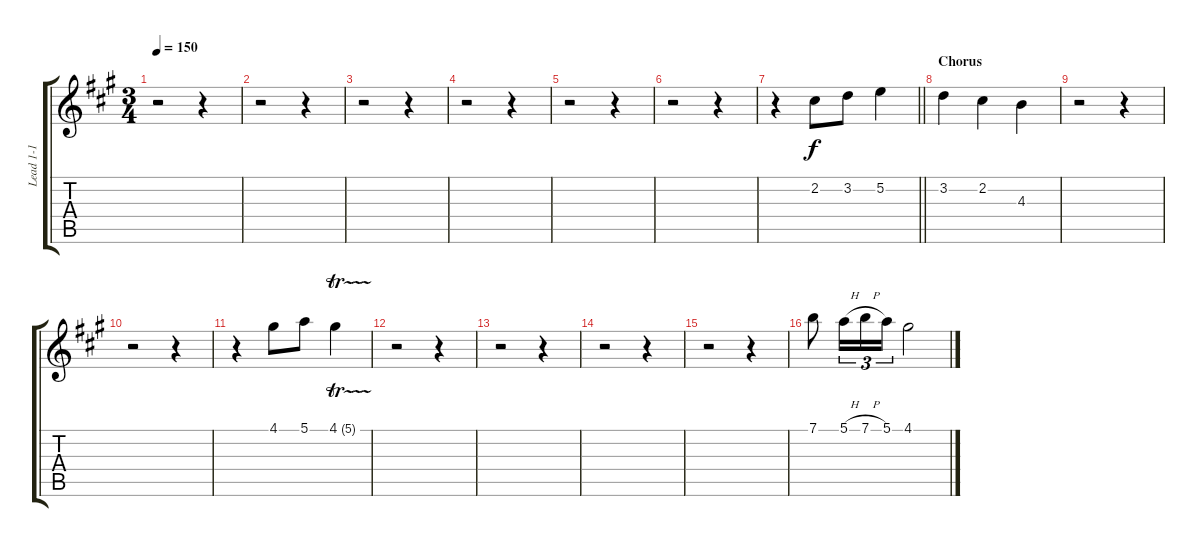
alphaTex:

\track ("Lead 1-1" "Lead 1-1") {instrument acousticguitarsteel}
\staff {score tabs}
\tuning (E4 B3 G3 D3 A2 E2) {hide}
\ts (3 4)
\tempo 150
\clef g2
\ks f#minor
r.2{dy f} r.4 |
r.2 r.4 |
r.2 r.4 |
r.2 r.4 |
r.2 r.4 |
r.2 r.4 |
\barLineRight lightlight
r.4 2.2.8 3.2.8 5.2.4 |
\section ("" "Chorus")
3.2.4 2.2.4 4.3.4 |
r.2 r.4 |
r.2 r.4 |
r.4 4.1.8 5.1.8 4.1{tr (5 32)}.4 |
r.2 r.4 |
r.2 r.4 |
r.2 r.4 |
r.2 r.4 |
7.1.8 5.1{h}.16{tu (3 2)} 7.1{h}.16{tu (3 2)} 5.1.16{tu (3 2)} 4.1.2
